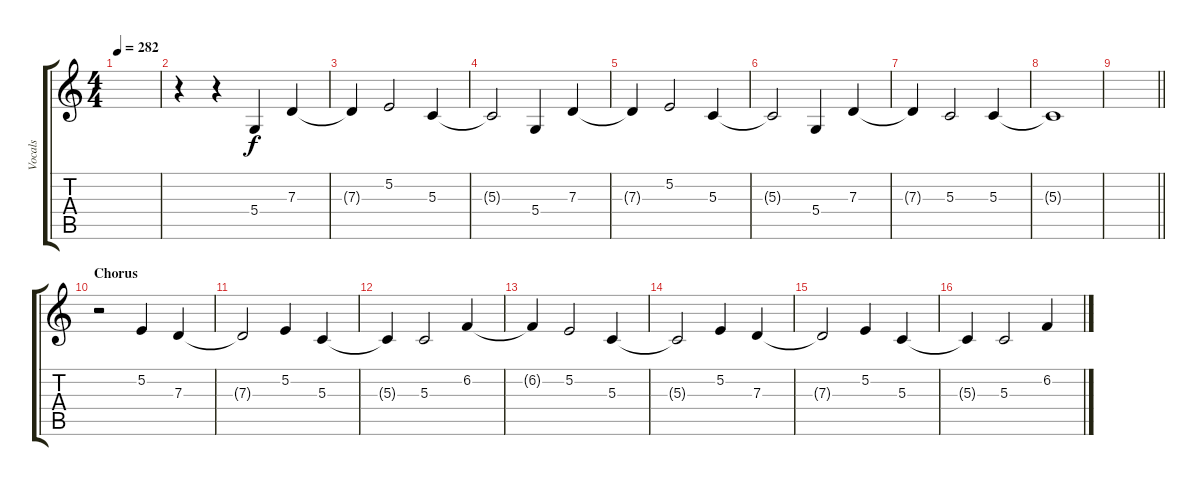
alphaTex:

\track ("Vocals" "Vocals") {instrument altosax}
\staff {score tabs}
\tuning (E4 B3 G3 D3 A2 E2) {hide}
\ts (4 4)
\tempo 282
\clef g2
\ks c
|
r.4 r.4 5.4.4 7.3.4 |
7.3{t}.4 5.2.2 5.3.4 |
5.3{t}.2 5.4.4 7.3.4 |
7.3{t}.4 5.2.2 5.3.4 |
5.3{t}.2 5.4.4 7.3.4 |
7.3{t}.4 5.3.2 5.3.4 |
5.3{t}.1 |
\barLineRight lightlight
|
\section ("" "Chorus")
r.2 5.2.4 7.3.4 |
7.3{t}.2 5.2.4 5.3.4 |
5.3{t}.4 5.3.2 6.2.4 |
6.2{t}.4 5.2.2 5.3.4 |
5.3{t}.2 5.2.4 7.3.4 |
7.3{t}.2 5.2.4 5.3.4 |
5.3{t}.4 5.3.2 6.2.4
